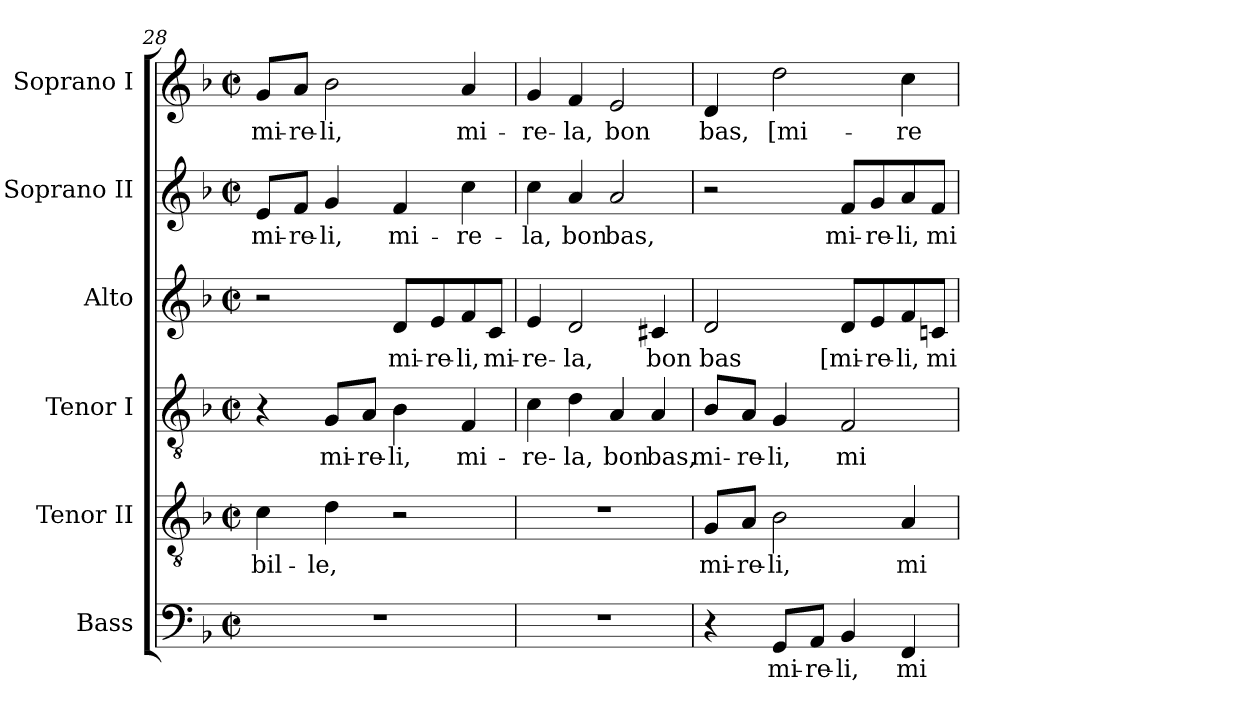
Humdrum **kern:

**kern	**text	**kern	**text	**kern	**text	**kern	**text	**kern	**text	**kern	**text
*part6	*part6	*part5	*part5	*part4	*part4	*part3	*part3	*part2	*part2	*part1	*part1
*staff6	*staff6	*staff5	*staff5	*staff4	*staff4	*staff3	*staff3	*staff2	*staff2	*staff1	*staff1
*I"Bass	*	*I"Tenor II	*	*I"Tenor I	*	*I"Alto	*	*I"Soprano II	*	*I"Soprano I	*
*I'B.	*	*I'T.	*	*I'T.	*	*I'A.	*	*I'S.	*	*I'S.	*
*clefF4	*	*clefGv2	*	*clefGv2	*	*clefG2	*	*clefG2	*	*clefG2	*
*	*	*ITrd7c12	*	*ITrd7c12	*	*	*	*	*	*	*
*k[b-]	*	*k[b-]	*	*k[b-]	*	*k[b-]	*	*k[b-]	*	*k[b-]	*
*d:	*	*d:	*	*d:	*	*d:	*	*d:	*	*d:	*
*M2/2	*	*M2/2	*	*M2/2	*	*M2/2	*	*M2/2	*	*M2/2	*
*met(c|)	*	*met(c|)	*	*met(c|)	*	*met(c|)	*	*met(c|)	*	*met(c|)	*
=28	=28	=28	=28	=28	=28	=28	=28	=28	=28	=28	=28
!	!	!	!LO:LY:b:color=#000000	!	!	!	!	!	!	!	!
!	!	!	!	!	!	!	!	!	!LO:LY:b:color=#000000	!	!
!	!	!	!	!	!	!	!	!	!	!	!LO:LY:b:color=#000000
1r	.	4Ci\	bil-	4r	.	2r	.	8ei/L	mi-	8gi/L	mi-
!	!	!	!	!	!	!	!	!	!LO:LY:b:color=#000000	!	!
!	!	!	!	!	!	!	!	!	!	!	!LO:LY:b:color=#000000
.	.	.	.	.	.	.	.	8fi/J	-re-	8ai/J	-re-
!	!	!	!LO:LY:b:color=#000000	!	!	!	!	!	!	!	!
!	!	!	!	!	!LO:LY:b:color=#000000	!	!	!	!	!	!
!	!	!	!	!	!	!	!	!	!LO:LY:b:color=#000000	!	!
!	!	!	!	!	!	!	!	!	!	!	!LO:LY:b:color=#000000
.	.	4Di\	-le,	8GGi/L	mi-	.	.	4gi/	-li,	2b-i\	-li,
!	!	!	!	!	!LO:LY:b:color=#000000	!	!	!	!	!	!
.	.	.	.	8AAi/J	-re-	.	.	.	.	.	.
!	!	!	!	!	!LO:LY:b:color=#000000	!	!	!	!	!	!
!	!	!	!	!	!	!	!LO:LY:b:color=#000000	!	!	!	!
!	!	!	!	!	!	!	!	!	!LO:LY:b:color=#000000	!	!
.	.	2r	.	4BB-i\	-li,	8di/L	mi-	4fi/	mi-	.	.
!	!	!	!	!	!	!	!LO:LY:b:color=#000000	!	!	!	!
.	.	.	.	.	.	8ei/	-re-	.	.	.	.
!	!	!	!	!	!LO:LY:b:color=#000000	!	!	!	!	!	!
!	!	!	!	!	!	!	!LO:LY:b:color=#000000	!	!	!	!
!	!	!	!	!	!	!	!	!	!LO:LY:b:color=#000000	!	!
!	!	!	!	!	!	!	!	!	!	!	!LO:LY:b:color=#000000
.	.	.	.	4FFi/	mi-	8fi/	-li,	4cci\	-re-	4ai/	mi-
!	!	!	!	!	!	!	!LO:LY:b:color=#000000	!	!	!	!
.	.	.	.	.	.	8ci/J	mi-	.	.	.	.
!!LO:PB:g=z
=29	=29	=29	=29	=29	=29	=29	=29	=29	=29	=29	=29
!	!	!	!	!	!LO:LY:b:color=#000000	!	!	!	!	!	!
!	!	!	!	!	!	!	!LO:LY:b:color=#000000	!	!	!	!
!	!	!	!	!	!	!	!	!	!LO:LY:b:color=#000000	!	!
!	!	!	!	!	!	!	!	!	!	!	!LO:LY:b:color=#000000
1r	.	1r	.	4Ci\	-re-	4ei/	-re-	4cci\	-la,	4gi/	-re-
!	!	!	!	!	!LO:LY:b:color=#000000	!	!	!	!	!	!
!	!	!	!	!	!	!	!LO:LY:b:color=#000000	!	!	!	!
!	!	!	!	!	!	!	!	!	!LO:LY:b:color=#000000	!	!
!	!	!	!	!	!	!	!	!	!	!	!LO:LY:b:color=#000000
.	.	.	.	4Di\	-la,	2di/	-la,	4ai/	bon	4fi/	-la,
!	!	!	!	!	!LO:LY:b:color=#000000	!	!	!	!	!	!
!	!	!	!	!	!	!	!	!	!LO:LY:b:color=#000000	!	!
!	!	!	!	!	!	!	!	!	!	!	!LO:LY:b:color=#000000
.	.	.	.	4AAi/	bon	.	.	2ai/	bas,	2ei/	bon
!	!	!	!	!	!LO:LY:b:color=#000000	!	!	!	!	!	!
!	!	!	!	!	!	!	!LO:LY:b:color=#000000	!	!	!	!
.	.	.	.	4AAi/	bas,	4c#Xi/	bon	.	.	.	.
=30	=30	=30	=30	=30	=30	=30	=30	=30	=30	=30	=30
!	!	!	!LO:LY:b:color=#000000	!	!	!	!	!	!	!	!
!	!	!	!	!	!LO:LY:b:color=#000000	!	!	!	!	!	!
!	!	!	!	!	!	!	!LO:LY:b:color=#000000	!	!	!	!
!	!	!	!	!	!	!	!	!	!	!	!LO:LY:b:color=#000000
4r	.	8GGi/L	mi-	8BB-i/L	mi-	2di/	bas	2r	.	4di/	bas,
!	!	!	!LO:LY:b:color=#000000	!	!	!	!	!	!	!	!
!	!	!	!	!	!LO:LY:b:color=#000000	!	!	!	!	!	!
.	.	8AAi/J	-re-	8AAi/J	-re-	.	.	.	.	.	.
!	!LO:LY:b:color=#000000	!	!	!	!	!	!	!	!	!	!
!	!	!	!LO:LY:b:color=#000000	!	!	!	!	!	!	!	!
!	!	!	!	!	!LO:LY:b:color=#000000	!	!	!	!	!	!
!	!	!	!	!	!	!	!	!	!	!	!LO:LY:b:color=#000000
8GGi/L	mi-	2BB-i\	-li,	4GGi/	-li,	.	.	.	.	2ddi\	[mi-
!	!LO:LY:b:color=#000000	!	!	!	!	!	!	!	!	!	!
8AAi/J	-re-	.	.	.	.	.	.	.	.	.	.
!	!LO:LY:b:color=#000000	!	!	!	!	!	!	!	!	!	!
!	!	!	!	!	!LO:LY:b:color=#000000	!	!	!	!	!	!
!	!	!	!	!	!	!	!LO:LY:b:color=#000000	!	!	!	!
!	!	!	!	!	!	!	!	!	!LO:LY:b:color=#000000	!	!
4BB-i/	-li,	.	.	2FFi/	mi-	8di/L	[mi-	8fi/L	mi-	.	.
!	!	!	!	!	!	!	!LO:LY:b:color=#000000	!	!	!	!
!	!	!	!	!	!	!	!	!	!LO:LY:b:color=#000000	!	!
.	.	.	.	.	.	8ei/	-re-	8gi/	-re-	.	.
!	!LO:LY:b:color=#000000	!	!	!	!	!	!	!	!	!	!
!	!	!	!LO:LY:b:color=#000000	!	!	!	!	!	!	!	!
!	!	!	!	!	!	!	!LO:LY:b:color=#000000	!	!	!	!
!	!	!	!	!	!	!	!	!	!LO:LY:b:color=#000000	!	!
!	!	!	!	!	!	!	!	!	!	!	!LO:LY:b:color=#000000
4FFi/	mi-	4AAi/	mi-	.	.	8fi/	-li,	8ai/	-li,	4cci\	-re-
!	!	!	!	!	!	!	!LO:LY:b:color=#000000	!	!	!	!
!	!	!	!	!	!	!	!	!	!LO:LY:b:color=#000000	!	!
.	.	.	.	.	.	8cni/J	mi-	8fi/J	mi-	.	.
=	=	=	=	=	=	=	=	=	=	=	=
*-	*-	*-	*-	*-	*-	*-	*-	*-	*-	*-	*-
